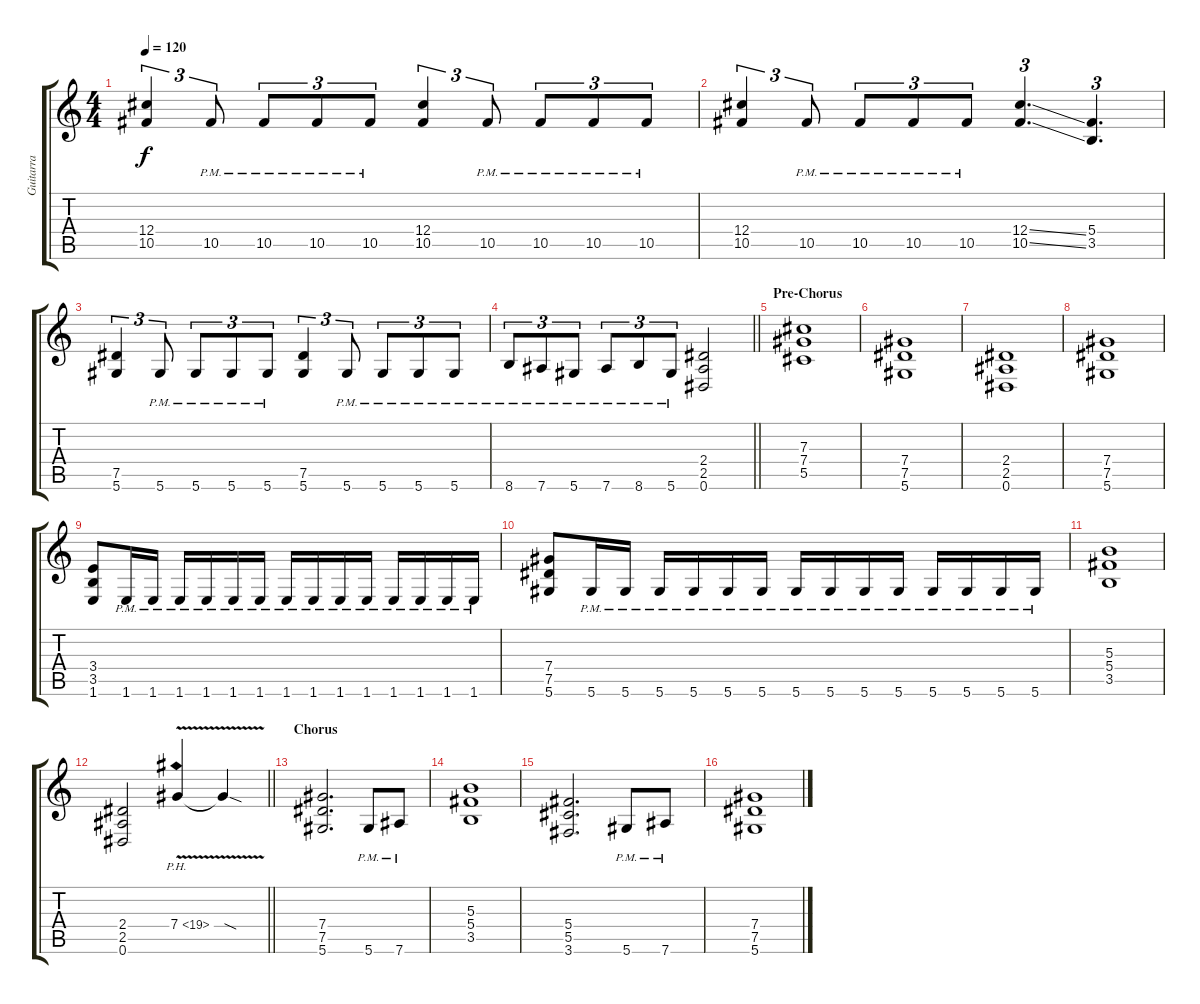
\track ("Guitarra" "Guitarra") {instrument overdrivenguitar}
\staff {score tabs}
\tuning (Eb4 Bb3 Gb3 Db3 Ab2 Eb2) {hide}
\ts (4 4)
\tempo 120
\clef g2
\ks c
(12.4 10.5).4{tu (3 2) dy f} 10.5{pm}.8{tu (3 2)} 10.5{pm}.8{tu (3 2)} 10.5{pm}.8{tu (3 2)} 10.5{pm}.8{tu (3 2)} (12.4 10.5).4{tu (3 2)} 10.5{pm}.8{tu (3 2)} 10.5{pm}.8{tu (3 2)} 10.5{pm}.8{tu (3 2)} 10.5{pm}.8{tu (3 2)} |
(12.4 10.5).4{tu (3 2)} 10.5{pm}.8{tu (3 2)} 10.5{pm}.8{tu (3 2)} 10.5{pm}.8{tu (3 2)} 10.5{pm}.8{tu (3 2)} (12.4{ss} 10.5{ss}).4{d tu (3 2)} (5.4 3.5).4{d tu (3 2)} |
(7.5 5.6).4{tu (3 2)} 5.6{pm}.8{tu (3 2)} 5.6{pm}.8{tu (3 2)} 5.6{pm}.8{tu (3 2)} 5.6{pm}.8{tu (3 2)} (7.5 5.6).4{tu (3 2)} 5.6{pm}.8{tu (3 2)} 5.6{pm}.8{tu (3 2)} 5.6{pm}.8{tu (3 2)} 5.6{pm}.8{tu (3 2)} |
\barLineRight lightlight
8.6{pm}.8{tu (3 2)} 7.6{pm}.8{tu (3 2)} 5.6{pm}.8{tu (3 2)} 7.6{pm}.8{tu (3 2)} 8.6{pm}.8{tu (3 2)} 5.6{pm}.8{tu (3 2)} (2.4 2.5 0.6).2 |
\section ("" "Pre-Chorus")
(7.3 7.4 5.5).1 |
(7.4 7.5 5.6).1 |
(2.4 2.5 0.6).1 |
(7.4 7.5 5.6).1 |
(3.4 3.5 1.6).8 1.6{pm}.16 1.6{pm}.16 1.6{pm}.16 1.6{pm}.16 1.6{pm}.16 1.6{pm}.16 1.6{pm}.16 1.6{pm}.16 1.6{pm}.16 1.6{pm}.16 1.6{pm}.16 1.6{pm}.16 1.6{pm}.16 1.6{pm}.16 |
(7.4 7.5 5.6).8 5.6{pm}.16 5.6{pm}.16 5.6{pm}.16 5.6{pm}.16 5.6{pm}.16 5.6{pm}.16 5.6{pm}.16 5.6{pm}.16 5.6{pm}.16 5.6{pm}.16 5.6{pm}.16 5.6{pm}.16 5.6{pm}.16 5.6{pm}.16 |
(5.3 5.4 3.5).1 |
\barLineRight lightlight
(2.4 2.5 0.6).2 7.4{ph 12 v}.4 7.4{sod t}.4 |
\section ("" "Chorus")
(7.4 7.5 5.6).2{d} 5.6{pm}.8 7.6{pm}.8 |
(5.3 5.4 3.5).1 |
(5.4 5.5 3.6).2{d} 5.6{pm}.8 7.6{pm}.8 |
(7.4 7.5 5.6).1
